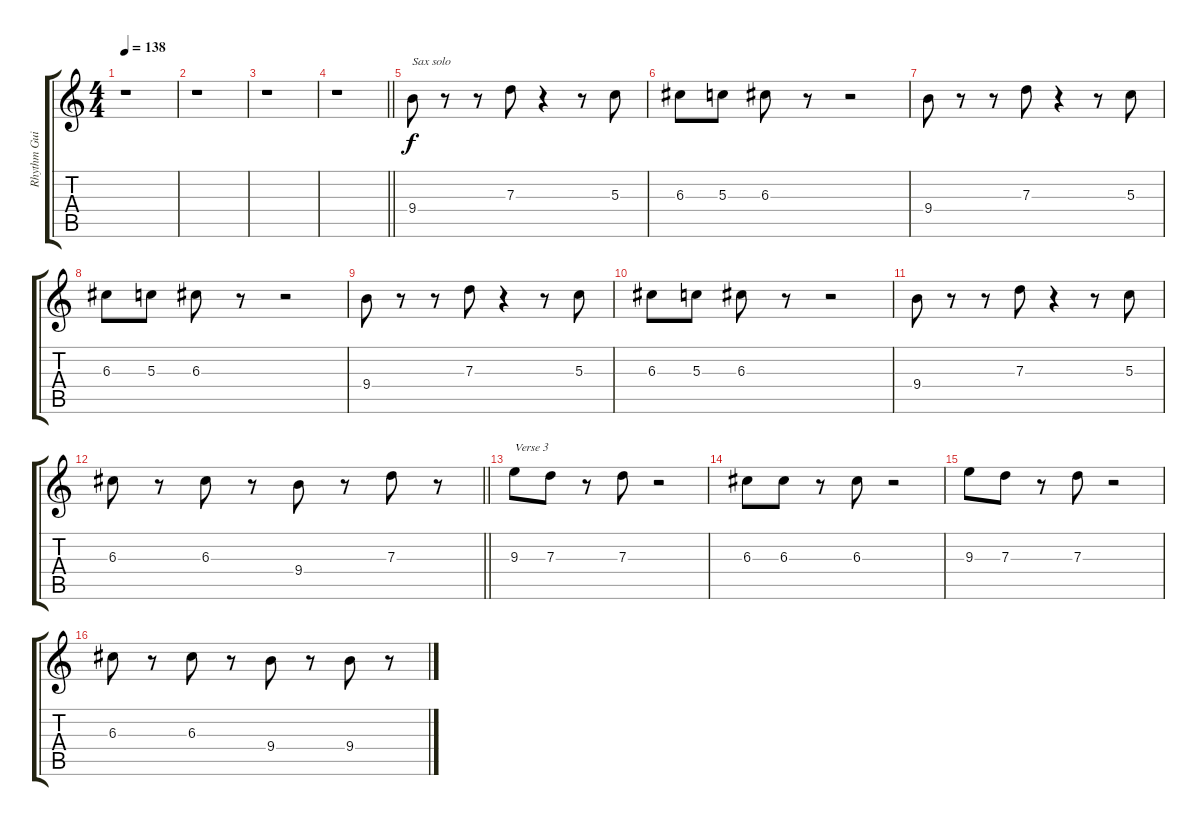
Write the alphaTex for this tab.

\track ("Rhythm Guitar" "Rhythm Gui") {instrument electricguitarjazz}
\staff {score tabs}
\tuning (E4 B3 G3 D3 A2 E2) {hide}
\ts (4 4)
\tempo 138
\clef g2
\ks c
r.1{dy f} |
r.1 |
r.1 |
\barLineRight lightlight
r.1 |
9.4.8{txt "Sax solo"} r.8 r.8 7.3.8 r.4 r.8 5.3.8 |
6.3.8 5.3.8 6.3.8 r.8 r.2 |
9.4.8 r.8 r.8 7.3.8 r.4 r.8 5.3.8 |
6.3.8 5.3.8 6.3.8 r.8 r.2 |
9.4.8 r.8 r.8 7.3.8 r.4 r.8 5.3.8 |
6.3.8 5.3.8 6.3.8 r.8 r.2 |
9.4.8 r.8 r.8 7.3.8 r.4 r.8 5.3.8 |
\barLineRight lightlight
6.3.8 r.8 6.3.8 r.8 9.4.8 r.8 7.3.8 r.8 |
9.3.8{txt "Verse 3"} 7.3.8 r.8 7.3.8 r.2 |
6.3.8 6.3.8 r.8 6.3.8 r.2 |
9.3.8 7.3.8 r.8 7.3.8 r.2 |
6.3.8 r.8 6.3.8 r.8 9.4.8 r.8 9.4.8 r.8
